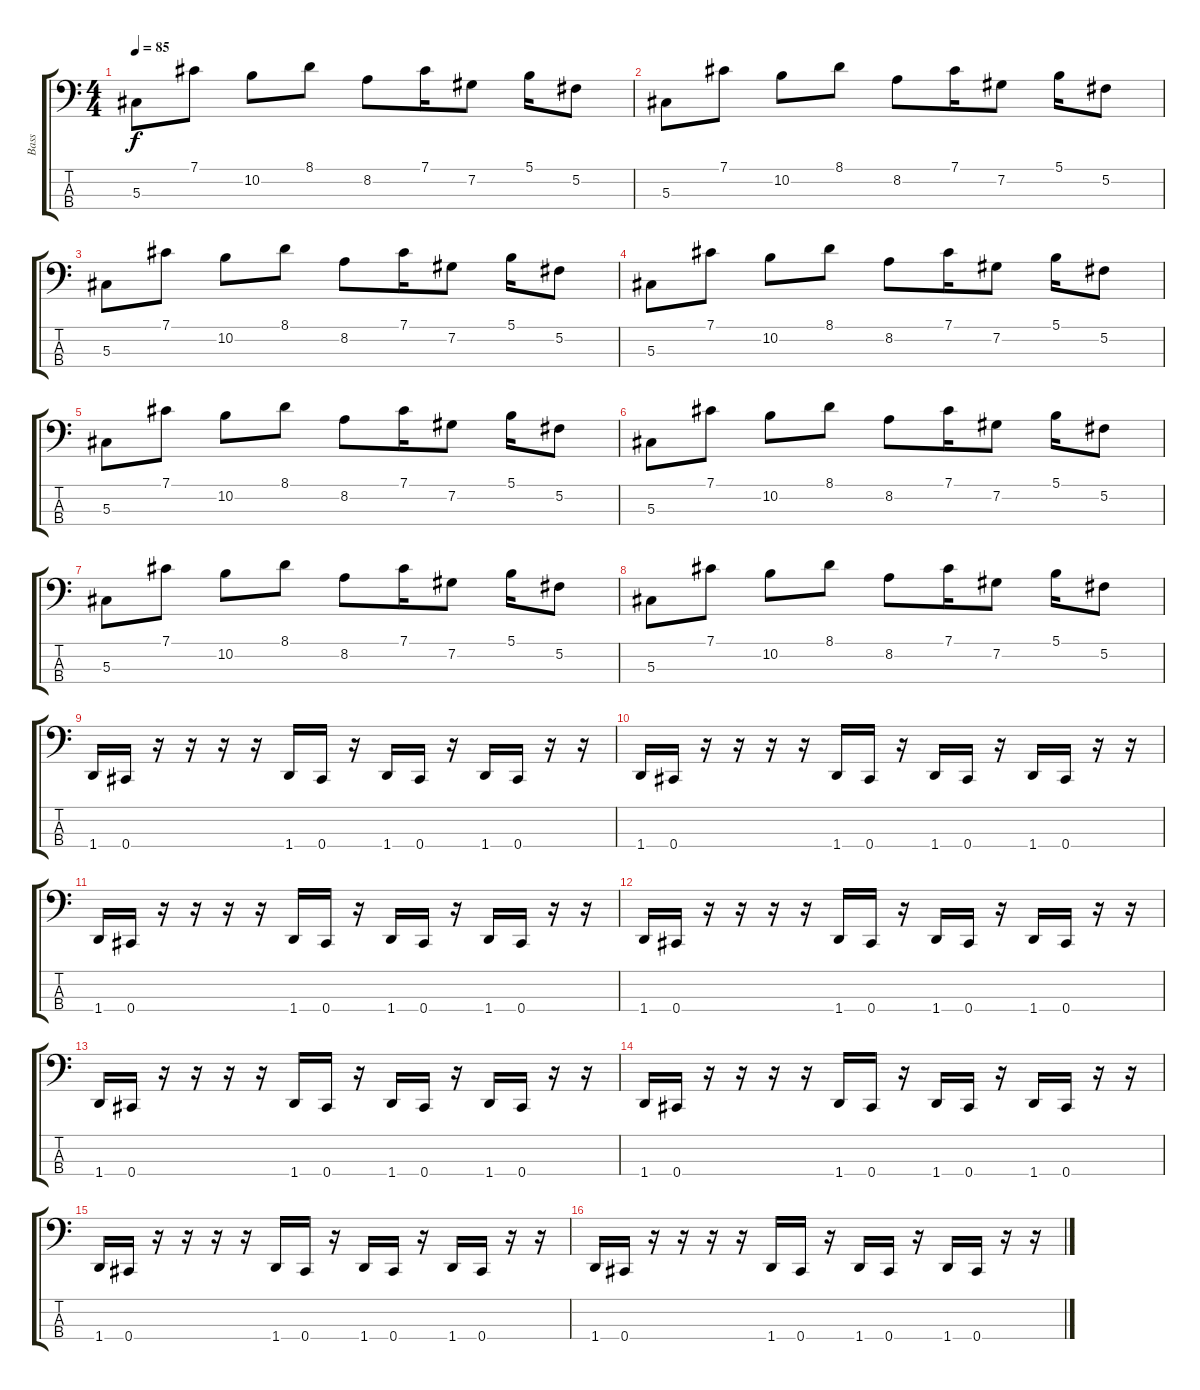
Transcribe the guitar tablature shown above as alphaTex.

\track ("Bass" "Bass") {instrument electricbasspick}
\staff {score tabs}
\tuning (Gb2 Db2 Ab1 Db1) {hide}
\ts (4 4)
\tempo 85
\clef f4
\ks c
5.3.8{dy f} 7.1.8 10.2.8 8.1.8 8.2.8 7.1.16 7.2.8 5.1.16 5.2.8 |
5.3.8 7.1.8 10.2.8 8.1.8 8.2.8 7.1.16 7.2.8 5.1.16 5.2.8 |
5.3.8 7.1.8 10.2.8 8.1.8 8.2.8 7.1.16 7.2.8 5.1.16 5.2.8 |
5.3.8 7.1.8 10.2.8 8.1.8 8.2.8 7.1.16 7.2.8 5.1.16 5.2.8 |
5.3.8 7.1.8 10.2.8 8.1.8 8.2.8 7.1.16 7.2.8 5.1.16 5.2.8 |
5.3.8 7.1.8 10.2.8 8.1.8 8.2.8 7.1.16 7.2.8 5.1.16 5.2.8 |
5.3.8 7.1.8 10.2.8 8.1.8 8.2.8 7.1.16 7.2.8 5.1.16 5.2.8 |
5.3.8 7.1.8 10.2.8 8.1.8 8.2.8 7.1.16 7.2.8 5.1.16 5.2.8 |
1.4.16 0.4.16 r.16 r.16 r.16 r.16 1.4.16 0.4.16 r.16 1.4.16 0.4.16 r.16 1.4.16 0.4.16 r.16 r.16 |
1.4.16 0.4.16 r.16 r.16 r.16 r.16 1.4.16 0.4.16 r.16 1.4.16 0.4.16 r.16 1.4.16 0.4.16 r.16 r.16 |
1.4.16 0.4.16 r.16 r.16 r.16 r.16 1.4.16 0.4.16 r.16 1.4.16 0.4.16 r.16 1.4.16 0.4.16 r.16 r.16 |
1.4.16 0.4.16 r.16 r.16 r.16 r.16 1.4.16 0.4.16 r.16 1.4.16 0.4.16 r.16 1.4.16 0.4.16 r.16 r.16 |
1.4.16 0.4.16 r.16 r.16 r.16 r.16 1.4.16 0.4.16 r.16 1.4.16 0.4.16 r.16 1.4.16 0.4.16 r.16 r.16 |
1.4.16 0.4.16 r.16 r.16 r.16 r.16 1.4.16 0.4.16 r.16 1.4.16 0.4.16 r.16 1.4.16 0.4.16 r.16 r.16 |
1.4.16 0.4.16 r.16 r.16 r.16 r.16 1.4.16 0.4.16 r.16 1.4.16 0.4.16 r.16 1.4.16 0.4.16 r.16 r.16 |
1.4.16 0.4.16 r.16 r.16 r.16 r.16 1.4.16 0.4.16 r.16 1.4.16 0.4.16 r.16 1.4.16 0.4.16 r.16 r.16
